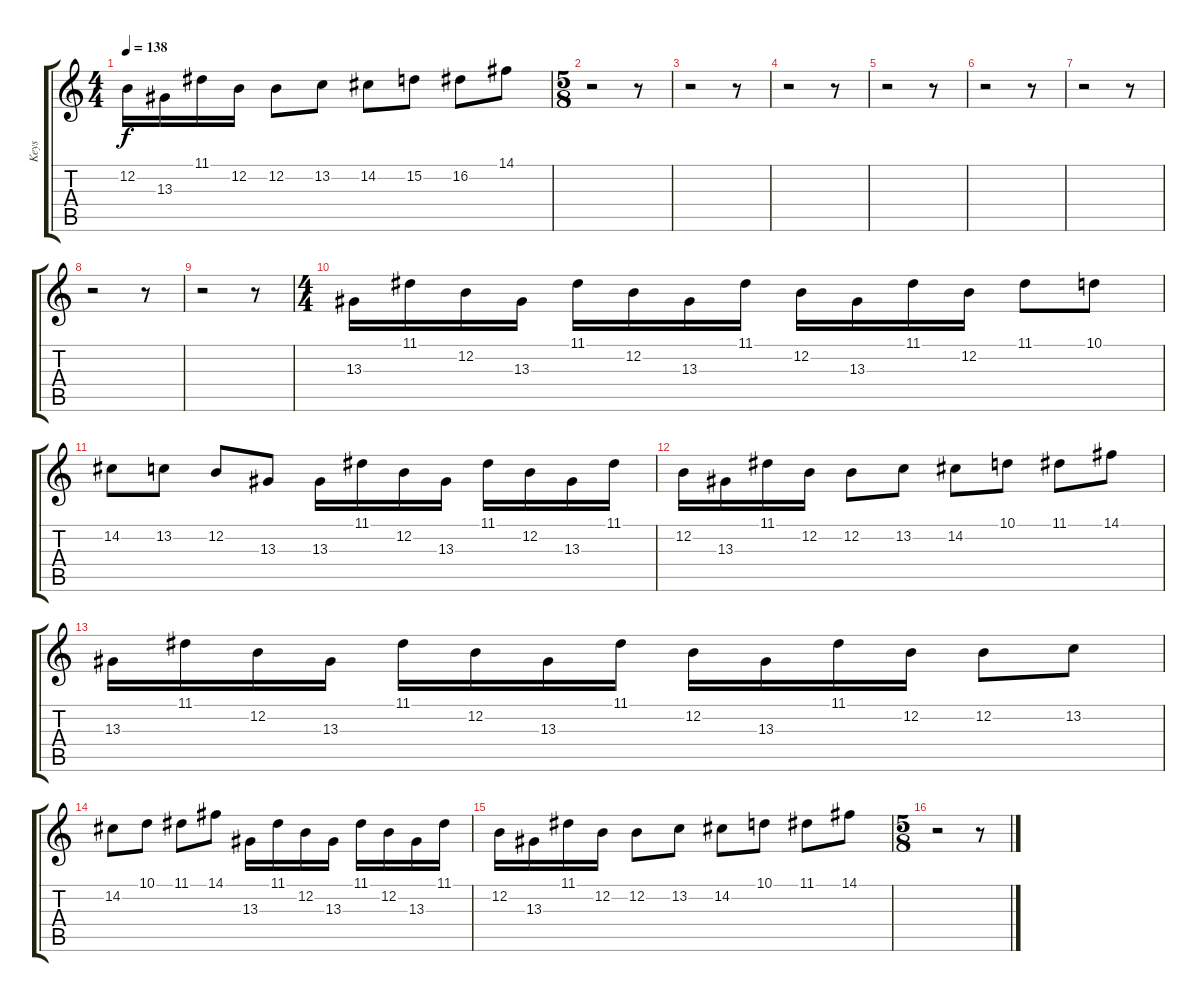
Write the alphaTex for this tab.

\track ("Keys" "Keys") {instrument percussiveorgan}
\staff {score tabs}
\tuning (E4 B3 G3 D3 A2 E2) {hide}
\ts (4 4)
\tempo 138
\clef g2
\ks c
12.2.16{dy f} 13.3.16 11.1.16 12.2.16 12.2.8 13.2.8 14.2.8 15.2.8 16.2.8 14.1.8 |
\ts (5 8)
r.2 r.8 |
r.2 r.8 |
r.2 r.8 |
r.2 r.8 |
r.2 r.8 |
r.2 r.8 |
r.2 r.8 |
r.2 r.8 |
\ts (4 4)
13.3.16{balance 0 instrument rockorgan} 11.1.16 12.2.16 13.3.16 11.1.16 12.2.16 13.3.16 11.1.16 12.2.16 13.3.16 11.1.16 12.2.16 11.1.8 10.1.8 |
14.2.8 13.2.8 12.2.8 13.3.8 13.3.16 11.1.16 12.2.16 13.3.16 11.1.16 12.2.16 13.3.16 11.1.16 |
12.2.16 13.3.16 11.1.16 12.2.16 12.2.8 13.2.8 14.2.8 10.1.8 11.1.8 14.1.8 |
13.3.16 11.1.16 12.2.16 13.3.16 11.1.16 12.2.16 13.3.16 11.1.16 12.2.16 13.3.16 11.1.16 12.2.16 12.2.8 13.2.8 |
14.2.8 10.1.8 11.1.8 14.1.8 13.3.16 11.1.16 12.2.16 13.3.16 11.1.16 12.2.16 13.3.16 11.1.16 |
12.2.16 13.3.16 11.1.16 12.2.16 12.2.8 13.2.8 14.2.8 10.1.8 11.1.8 14.1.8 |
\ts (5 8)
r.2 r.8
